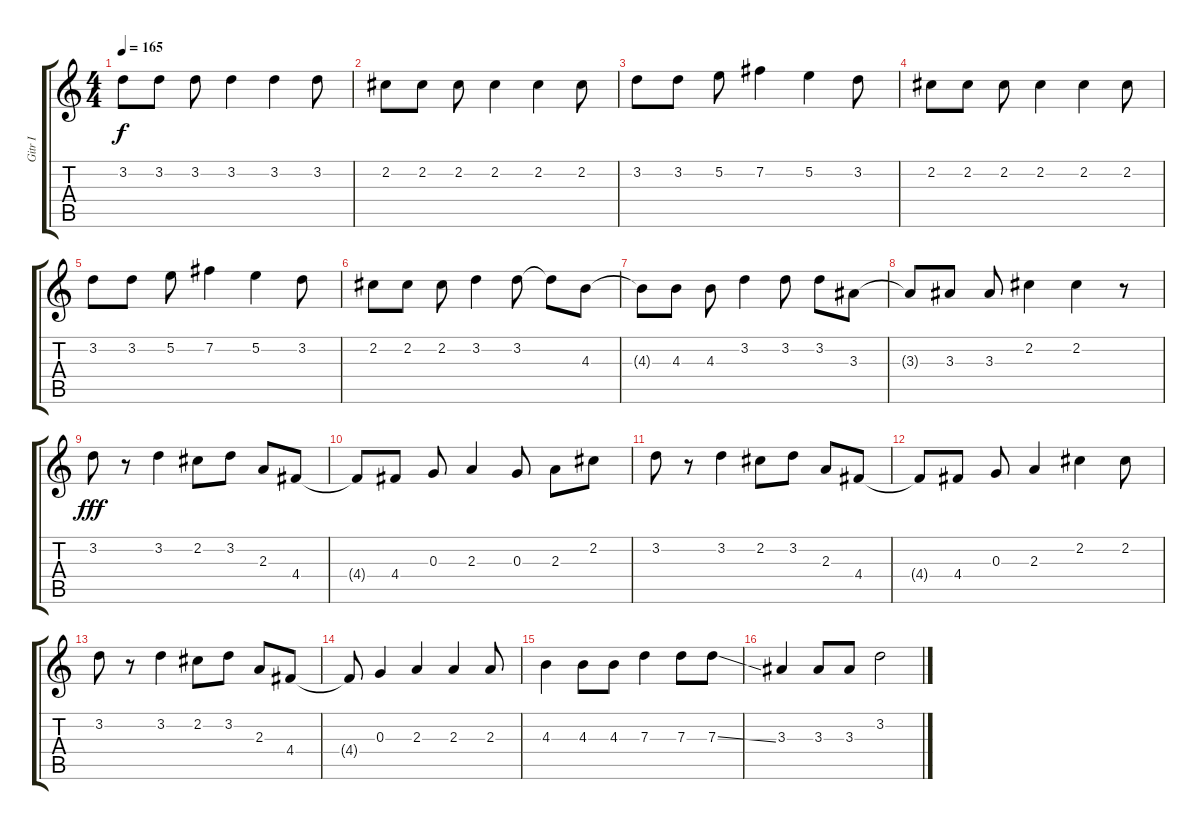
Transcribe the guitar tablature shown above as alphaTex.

\track ("Gitr I" "Gitr I") {instrument distortionguitar}
\staff {score tabs}
\tuning (E4 B3 G3 D3 A2 E2) {hide}
\ts (4 4)
\tempo 165
\clef g2
\ks c
3.2.8{dy f} 3.2.8 3.2.8 3.2.4 3.2.4 3.2.8 |
2.2.8 2.2.8 2.2.8 2.2.4 2.2.4 2.2.8 |
3.2.8 3.2.8 5.2.8 7.2.4 5.2.4 3.2.8 |
2.2.8 2.2.8 2.2.8 2.2.4 2.2.4 2.2.8 |
3.2.8 3.2.8 5.2.8 7.2.4 5.2.4 3.2.8 |
2.2.8 2.2.8 2.2.8 3.2.4 3.2.8 3.2{t}.8 4.3.8 |
4.3{t}.8 4.3.8 4.3.8 3.2.4 3.2.8 3.2.8 3.3.8 |
3.3{t}.8 3.3.8 3.3.8 2.2.4 2.2.4 r.8 |
3.2.8{dy fff} r.8 3.2.4 2.2.8 3.2.8 2.3.8 4.4.8 |
4.4{t}.8 4.4.8 0.3.8 2.3.4 0.3.8 2.3.8 2.2.8 |
3.2.8 r.8 3.2.4 2.2.8 3.2.8 2.3.8 4.4.8 |
4.4{t}.8 4.4.8 0.3.8 2.3.4 2.2.4 2.2.8 |
3.2.8 r.8 3.2.4 2.2.8 3.2.8 2.3.8 4.4.8 |
4.4{t}.8 0.3.4 2.3.4 2.3.4 2.3.8 |
4.3.4 4.3.8 4.3.8 7.3.4 7.3.8 7.3{ss}.8 |
3.3.4 3.3.8 3.3.8 3.2.2
